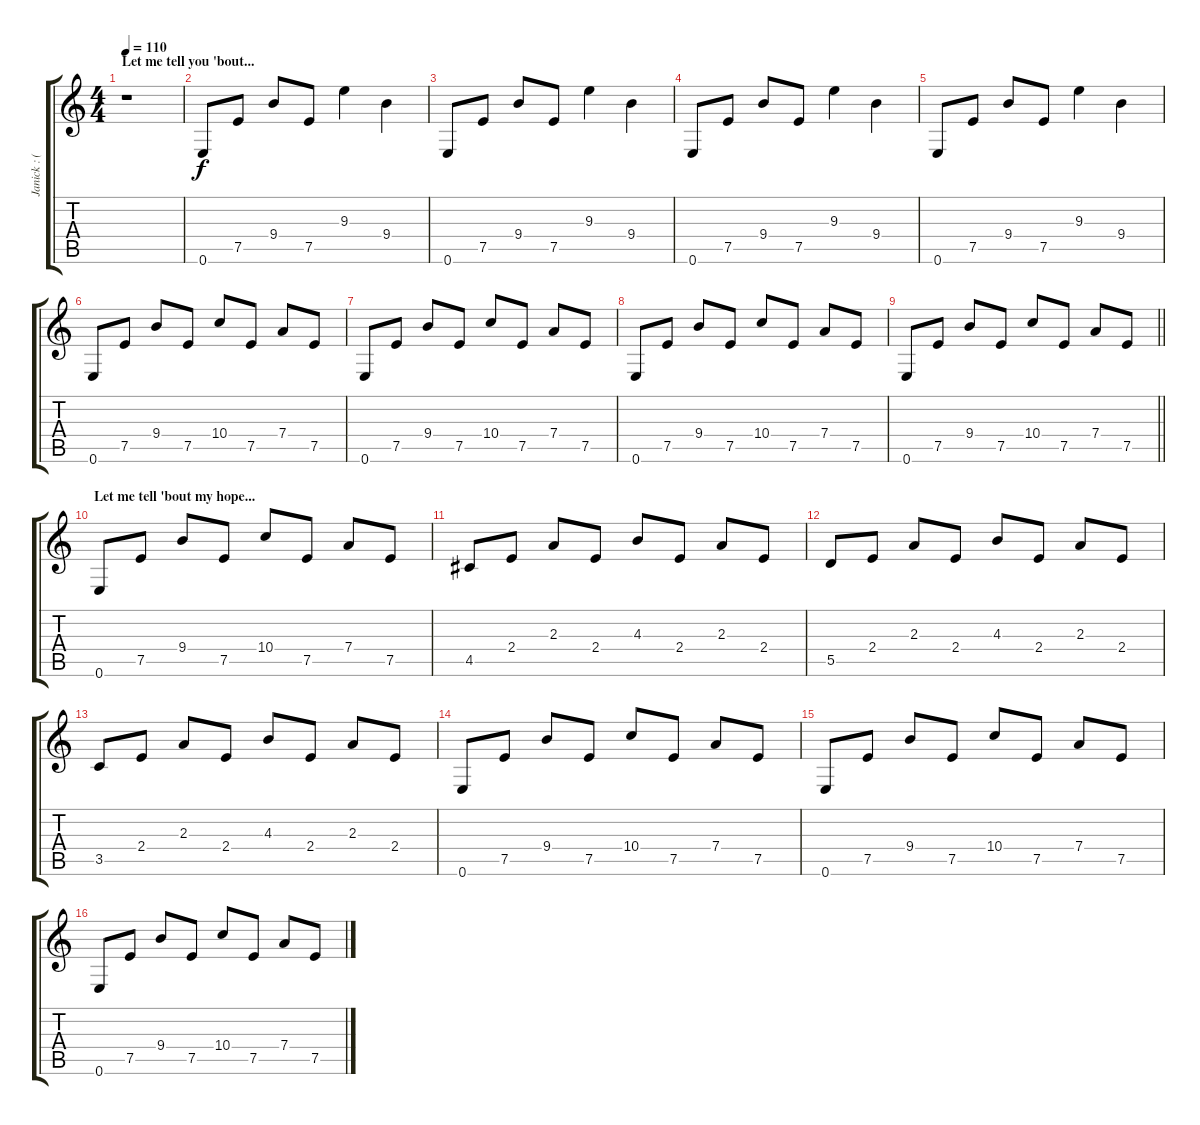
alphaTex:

\track ("Janick : (Clean Guitar)" "Janick : (") {instrument acousticguitarsteel}
\staff {score tabs}
\tuning (E4 B3 G3 D3 A2 E2) {hide}
\ts (4 4)
\section ("" "Let me tell you 'bout...")
\tempo 110
\clef g2
\ks c
r.1{dy f} |
0.6.8 7.5.8 9.4.8 7.5.8 9.3.4 9.4.4 |
0.6.8 7.5.8 9.4.8 7.5.8 9.3.4 9.4.4 |
0.6.8 7.5.8 9.4.8 7.5.8 9.3.4 9.4.4 |
0.6.8 7.5.8 9.4.8 7.5.8 9.3.4 9.4.4 |
0.6.8 7.5.8 9.4.8 7.5.8 10.4.8 7.5.8 7.4.8 7.5.8 |
0.6.8 7.5.8 9.4.8 7.5.8 10.4.8 7.5.8 7.4.8 7.5.8 |
0.6.8 7.5.8 9.4.8 7.5.8 10.4.8 7.5.8 7.4.8 7.5.8 |
\barLineRight lightlight
0.6.8 7.5.8 9.4.8 7.5.8 10.4.8 7.5.8 7.4.8 7.5.8 |
\section ("" "Let me tell 'bout my hope...")
0.6.8 7.5.8 9.4.8 7.5.8 10.4.8 7.5.8 7.4.8 7.5.8 |
4.5.8 2.4.8 2.3.8 2.4.8 4.3.8 2.4.8 2.3.8 2.4.8 |
5.5.8 2.4.8 2.3.8 2.4.8 4.3.8 2.4.8 2.3.8 2.4.8 |
3.5.8 2.4.8 2.3.8 2.4.8 4.3.8 2.4.8 2.3.8 2.4.8 |
0.6.8 7.5.8 9.4.8 7.5.8 10.4.8 7.5.8 7.4.8 7.5.8 |
0.6.8 7.5.8 9.4.8 7.5.8 10.4.8 7.5.8 7.4.8 7.5.8 |
0.6.8 7.5.8 9.4.8 7.5.8 10.4.8 7.5.8 7.4.8 7.5.8
